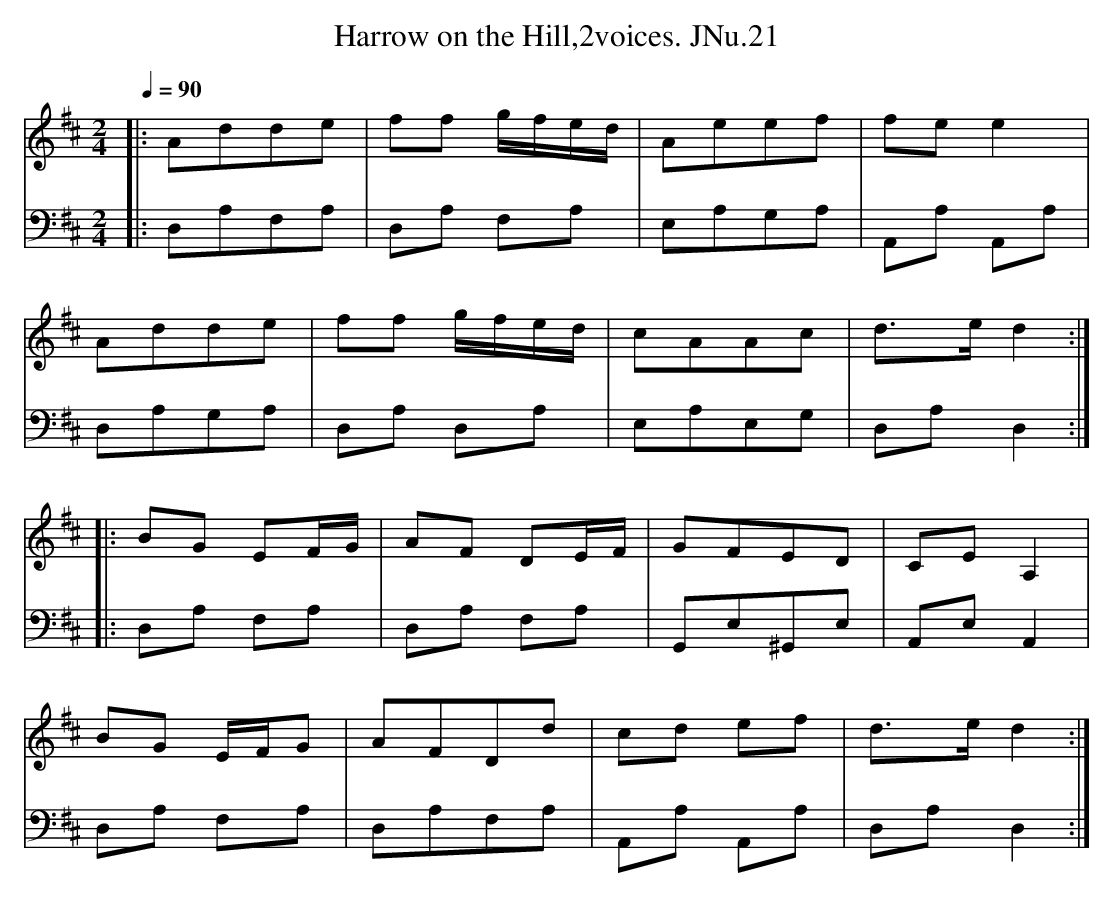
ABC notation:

X:1
T:Harrow on the Hill,2voices. JNu.21
M:2/4
L:1/8
Q:1/4=90
V:1
V:2 clef=bass
K:D
[V:1] |: Adde | ff g/f/e/d/ | Aeef | fe e2 |
[V:2] |: D,A,F,A, | D,A, F,A, | E,A,G,A, | A,,A, A,,A, |
[V:1] Adde | ff g/f/e/d/ | cAAc | d>e d2 :|
[V:2] D,A,G,A, | D,A, D,A, | E,A,E,G, | D,A,D,2 :|
[V:1] |: BG EF/G/ | AF DE/F/ | GFED | CE A,2 |
[V:2] |: D,A, F,A, | D,A, F,A, | G,,E,^G,,E, | A,,E,A,,2 |
[V:1] BG E/F/G | AFDd | cd ef | d>e d2 :|
[V:2] D,A, F,A, | D,A,F,A, | A,,A, A,,A, | D,A,D,2 :|
